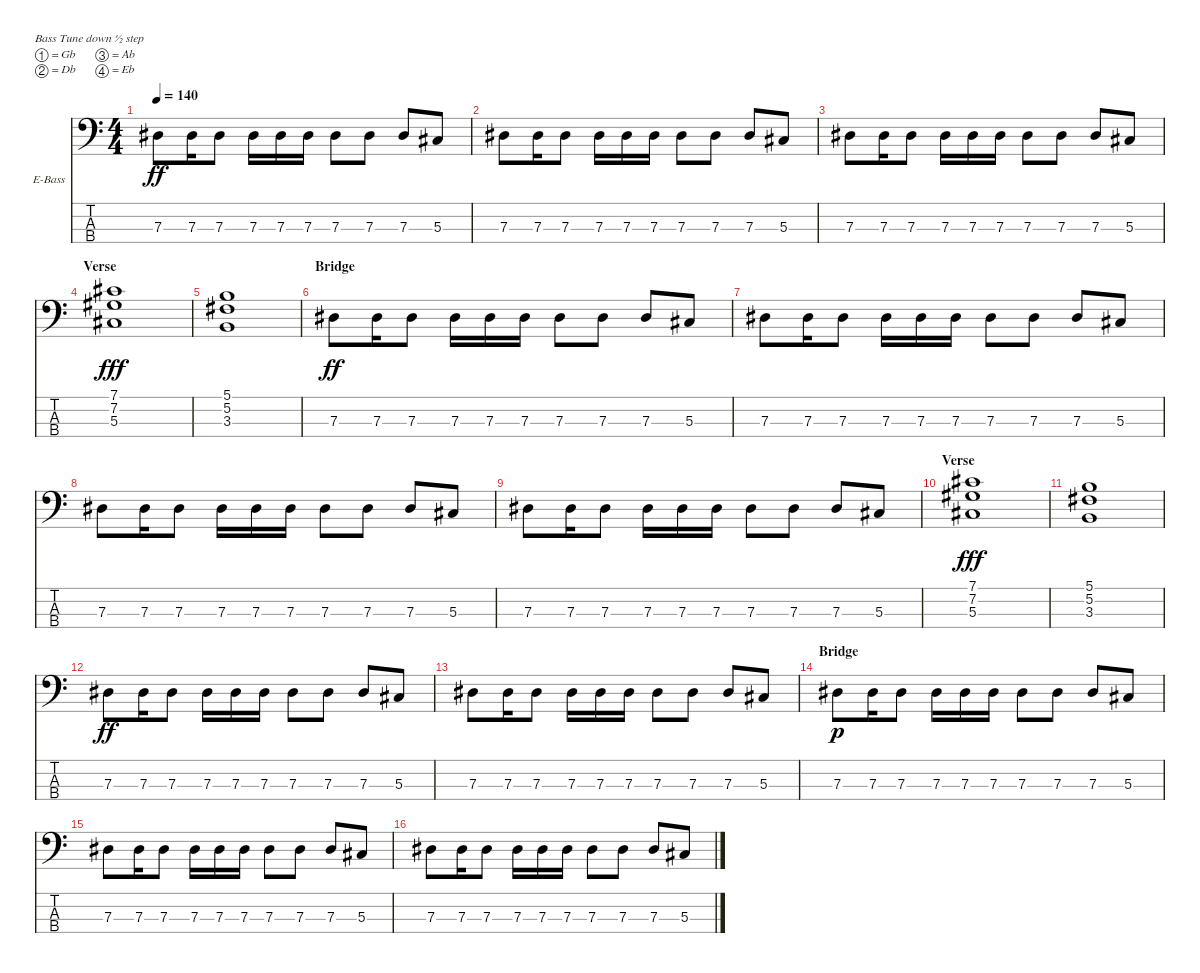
\defaultSystemsLayout 4
\bracketExtendMode nobrackets
\firstSystemTrackNameOrientation horizontal
\otherSystemsTrackNameOrientation horizontal
\track ("Lemmy" "E-Bass") {instrument electricbassfinger}
\staff {score tabs}
\tuning (Gb2 Db2 Ab1 Eb1)
\ts (4 4)
\tempo 140
\clef f4
\scale
0.333333
\ks c
7.3.8{dy ff} 7.3.16 7.3.8 7.3.16 7.3.16 7.3.16 7.3.8 7.3.8 7.3.8 5.3.8 |
\scale
0.333333 7.3.8 7.3.16 7.3.8 7.3.16 7.3.16 7.3.16 7.3.8 7.3.8 7.3.8 5.3.8 |
\scale
0.333333 7.3.8 7.3.16 7.3.8 7.3.16 7.3.16 7.3.16 7.3.8 7.3.8 7.3.8 5.3.8 |
\section ("" "Verse")
\scale
0.333333 (5.3 7.2 7.1).1{dy fff} |
\scale
0.333333 (3.3 5.2 5.1).1 |
\section ("" "Bridge")
\scale
0.333333 7.3.8{dy ff} 7.3.16 7.3.8 7.3.16 7.3.16 7.3.16 7.3.8 7.3.8 7.3.8 5.3.8 |
\scale
0.333333 7.3.8 7.3.16 7.3.8 7.3.16 7.3.16 7.3.16 7.3.8 7.3.8 7.3.8 5.3.8 |
\scale
0.333333 7.3.8 7.3.16 7.3.8 7.3.16 7.3.16 7.3.16 7.3.8 7.3.8 7.3.8 5.3.8 |
\scale
0.333333 7.3.8 7.3.16 7.3.8 7.3.16 7.3.16 7.3.16 7.3.8 7.3.8 7.3.8 5.3.8 |
\section ("" "Verse")
\scale
0.333333 (5.3 7.2 7.1).1{dy fff} |
\scale
0.333333 (3.3 5.2 5.1).1 |
\scale
0.333333 7.3.8{dy ff} 7.3.16 7.3.8 7.3.16 7.3.16 7.3.16 7.3.8 7.3.8 7.3.8 5.3.8 |
\scale
0.333333 7.3.8 7.3.16 7.3.8 7.3.16 7.3.16 7.3.16 7.3.8 7.3.8 7.3.8 5.3.8 |
\section ("" "Bridge")
\scale
0.333333 7.3.8{dy p} 7.3.16 7.3.8 7.3.16 7.3.16 7.3.16 7.3.8 7.3.8 7.3.8 5.3.8 |
\scale
0.333333 7.3.8 7.3.16 7.3.8 7.3.16 7.3.16 7.3.16 7.3.8 7.3.8 7.3.8 5.3.8 |
\scale
0.333333 7.3.8 7.3.16 7.3.8 7.3.16 7.3.16 7.3.16 7.3.8 7.3.8 7.3.8 5.3.8
